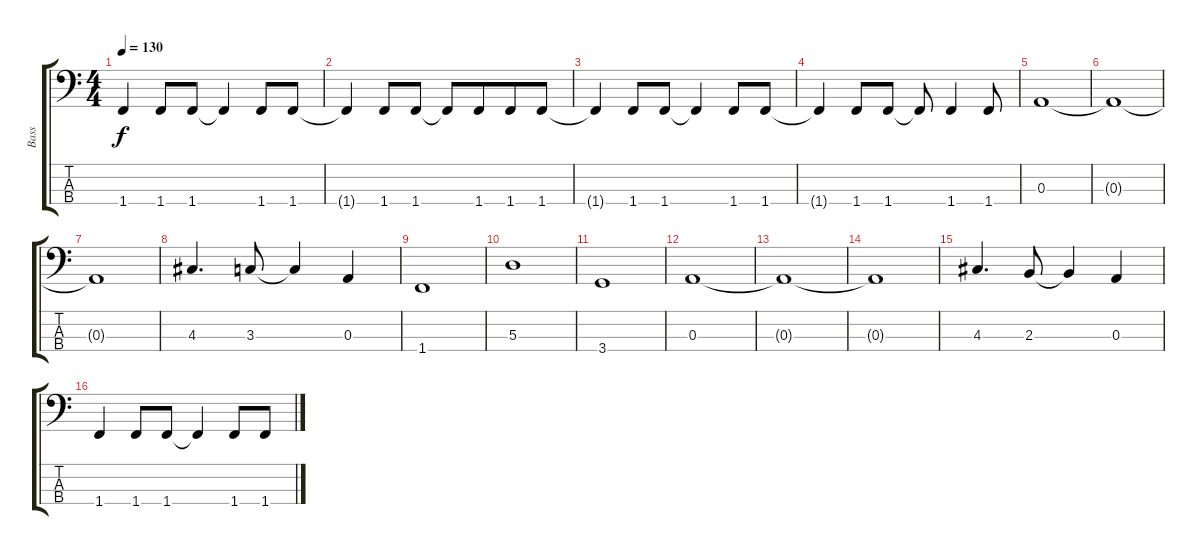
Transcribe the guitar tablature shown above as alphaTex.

\track ("Bass" "Bass") {instrument electricbassfinger}
\staff {score tabs}
\tuning (G2 D2 A1 E1) {hide}
\ts (4 4)
\tempo 130
\clef f4
\ks c
1.4.4{dy f} 1.4.8 1.4.8 1.4{t}.4 1.4.8 1.4.8 |
1.4{t}.4 1.4.8 1.4.8 1.4{t}.8 1.4.8{beam merge} 1.4.8 1.4.8 |
1.4{t}.4 1.4.8 1.4.8 1.4{t}.4 1.4.8 1.4.8 |
1.4{t}.4 1.4.8 1.4.8 1.4{t}.8 1.4.4 1.4.8 |
0.3.1 |
0.3{t}.1 |
0.3{t}.1 |
4.3.4{d} 3.3.8 3.3{t}.4 0.3.4 |
1.4.1 |
5.3.1 |
3.4.1 |
0.3.1 |
0.3{t}.1 |
0.3{t}.1 |
4.3.4{d} 2.3.8 2.3{t}.4 0.3.4 |
1.4.4 1.4.8 1.4.8 1.4{t}.4 1.4.8 1.4.8
